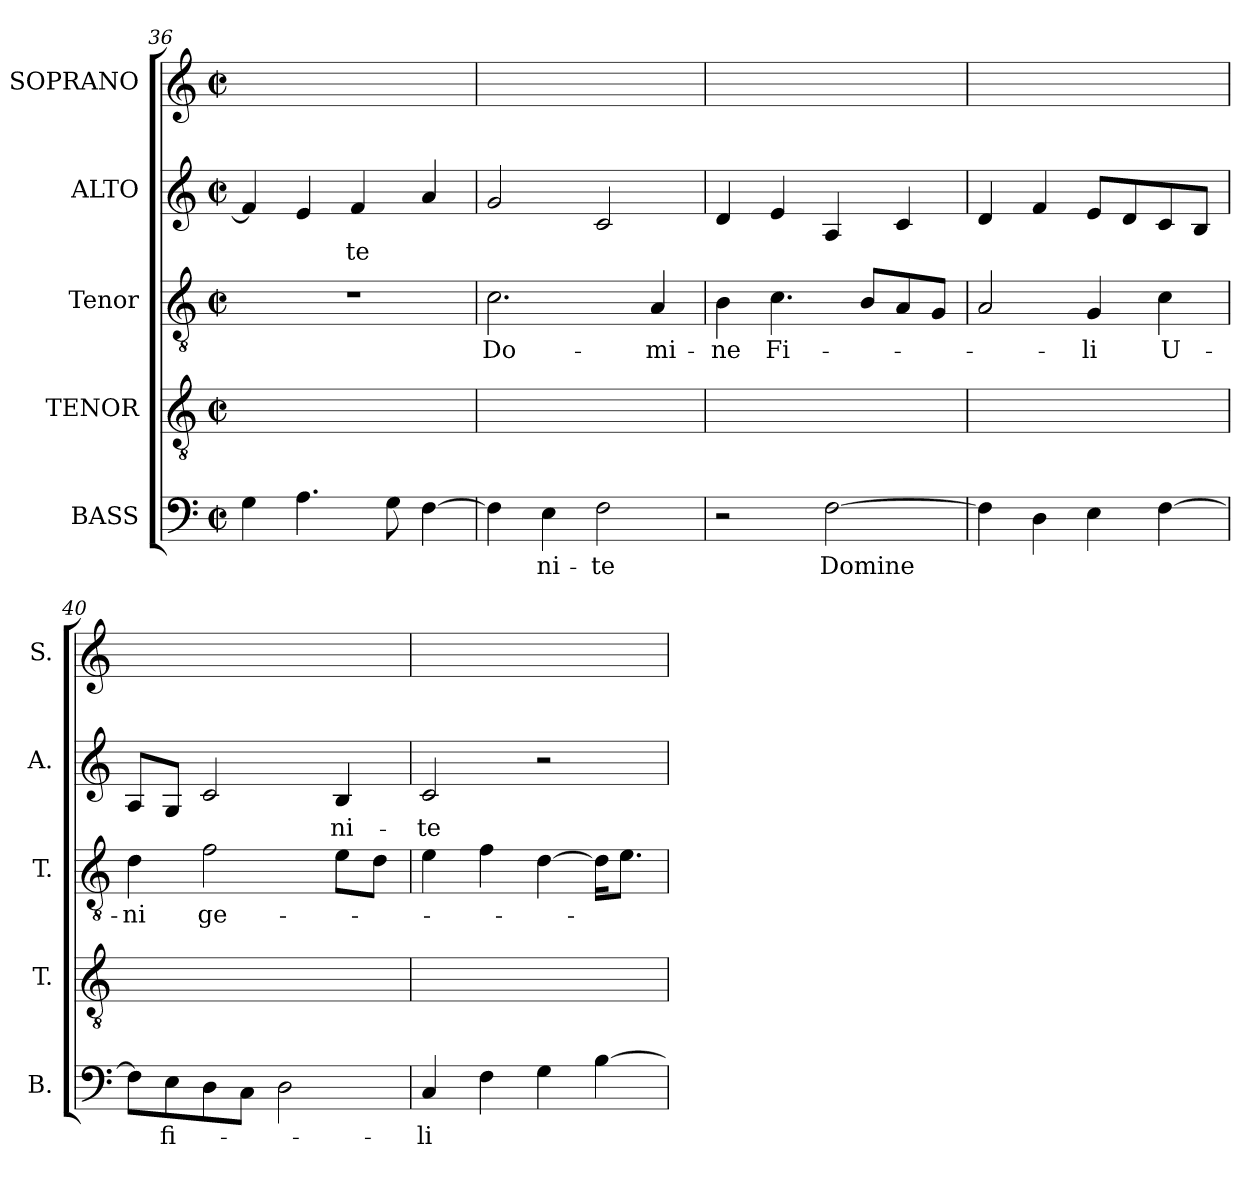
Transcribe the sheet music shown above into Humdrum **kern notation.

**kern	**text	**kern	**kern	**text	**kern	**text	**kern
*part5	*part5	*part4	*part3	*part3	*part2	*part2	*part1
*staff5	*staff5	*staff4	*staff3	*staff3	*staff2	*staff2	*staff1
*I"BASS	*	*I"TENOR	*I"Tenor	*	*I"ALTO	*	*I"SOPRANO
*I'B.	*	*I'T.	*I'T.	*	*I'A.	*	*I'S.
*clefF4	*	*clefGv2	*clefGv2	*	*clefG2	*	*clefG2
*	*	*ITrd7c12	*ITrd7c12	*	*	*	*
*k[]	*	*k[]	*k[]	*	*k[]	*	*k[]
*C:	*	*C:	*C:	*	*C:	*	*C:
*M2/2	*	*M2/2	*M2/2	*	*M2/2	*	*M2/2
*met(c|)	*	*met(c|)	*met(c|)	*	*met(c|)	*	*met(c|)
=36	=36	=36	=36	=36	=36	=36	=36
4Gi\	.	1ryy	1r	.	4fi/]	.	1ryy
4.Ai\	.	.	.	.	4ei/	.	.
!	!	!	!	!	!	!LO:LY:b:color=#000000	!
.	.	.	.	.	4fi/	te	.
8Gi\	.	.	.	.	.	.	.
[4Fi\	.	.	.	.	4ai/	.	.
=37	=37	=37	=37	=37	=37	=37	=37
!	!	!	!	!LO:LY:b:color=#000000	!	!	!
4Fi\]	.	1ryy	2.Ci\	Do-	2gi/	.	1ryy
!	!LO:LY:b:color=#000000	!	!	!	!	!	!
4Ei\	-ni-	.	.	.	.	.	.
!	!LO:LY:b:color=#000000	!	!	!	!	!	!
2Fi\	-te	.	.	.	2ci/	.	.
!	!	!	!	!LO:LY:b:color=#000000	!	!	!
.	.	.	4AAi/	-mi-	.	.	.
!!LO:PB:g=z
=38	=38	=38	=38	=38	=38	=38	=38
!	!	!	!	!LO:LY:b:color=#000000	!	!	!
2r	.	1ryy	4BBi\	-ne	4di/	.	1ryy
!	!	!	!	!LO:LY:b:color=#000000	!	!	!
.	.	.	4.Ci\	Fi-	4ei/	.	.
!	!LO:LY:b:color=#000000	!	!	!	!	!	!
[2Fi\	Domine	.	.	.	4Ai/	.	.
.	.	.	8BBi/L	.	.	.	.
.	.	.	8AAi/	.	4ci/	.	.
.	.	.	8GGi/J	.	.	.	.
=39	=39	=39	=39	=39	=39	=39	=39
4Fi\]	.	1ryy	2AAi/	.	4di/	.	1ryy
4Di\	.	.	.	.	4fi/	.	.
!	!	!	!	!LO:LY:b:color=#000000	!	!	!
4Ei\	.	.	4GGi/	-li	8ei/L	.	.
.	.	.	.	.	8di/	.	.
!	!	!	!	!LO:LY:b:color=#000000	!	!	!
[4Fi\	.	.	4Ci\	U-	8ci/	.	.
.	.	.	.	.	8Bi/J	.	.
=40	=40	=40	=40	=40	=40	=40	=40
!	!	!	!	!LO:LY:b:color=#000000	!	!	!
8Fi\L]	.	1ryy	4Di\	-ni	8Ai/L	.	1ryy
!	!LO:LY:b:color=#000000	!	!	!	!	!	!
8Ei\	fi-	.	.	.	8Gi/J	.	.
!	!	!	!	!LO:LY:b:color=#000000	!	!	!
8Di\	.	.	2Fi\	ge-	2ci/	.	.
8Ci\J	.	.	.	.	.	.	.
2Di\	.	.	.	.	.	.	.
!	!	!	!	!	!	!LO:LY:b:color=#000000	!
.	.	.	8Ei\L	.	4Bi/	ni-	.
.	.	.	8Di\J	.	.	.	.
=41	=41	=41	=41	=41	=41	=41	=41
!	!LO:LY:b:color=#000000	!	!	!	!	!	!
!	!	!	!	!	!	!LO:LY:b:color=#000000	!
4Ci/	-li	1ryy	4Ei\	.	2ci/	-te	1ryy
4Fi\	.	.	4Fi\	.	.	.	.
4Gi\	.	.	[4Di\	.	2r	.	.
[4Bi\	.	.	16Di\KL]	.	.	.	.
.	.	.	8.Ei\J	.	.	.	.
=	=	=	=	=	=	=	=
*-	*-	*-	*-	*-	*-	*-	*-
